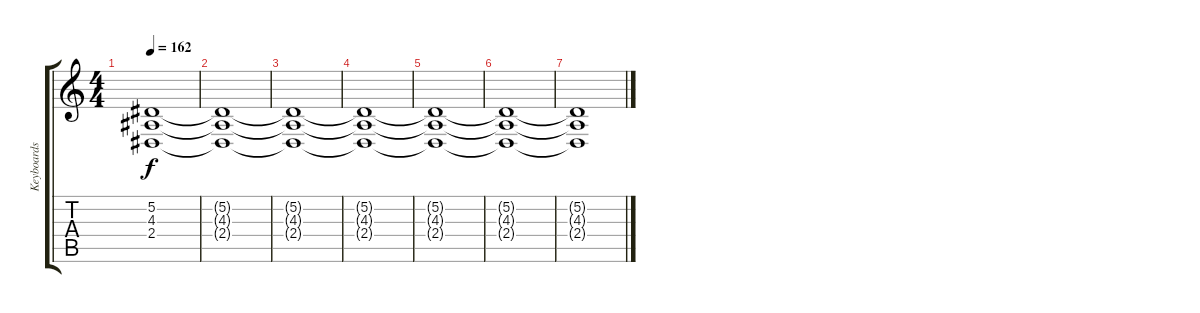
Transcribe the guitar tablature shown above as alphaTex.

\track ("Keyboards" "Keyboards") {instrument choiraahs}
\staff {score tabs}
\tuning (Eb4 Bb3 Gb3 Db3 Ab2 Eb2) {hide}
\ts (4 4)
\tempo 162
\clef g2
\ks c
(5.2 4.3 2.4).1{dy f} |
(5.2{t} 4.3{t} 2.4{t}).1 |
(5.2{t} 4.3{t} 2.4{t}).1 |
(5.2{t} 4.3{t} 2.4{t}).1 |
(5.2{t} 4.3{t} 2.4{t}).1 |
(5.2{t} 4.3{t} 2.4{t}).1 |
(5.2{t} 4.3{t} 2.4{t}).1
